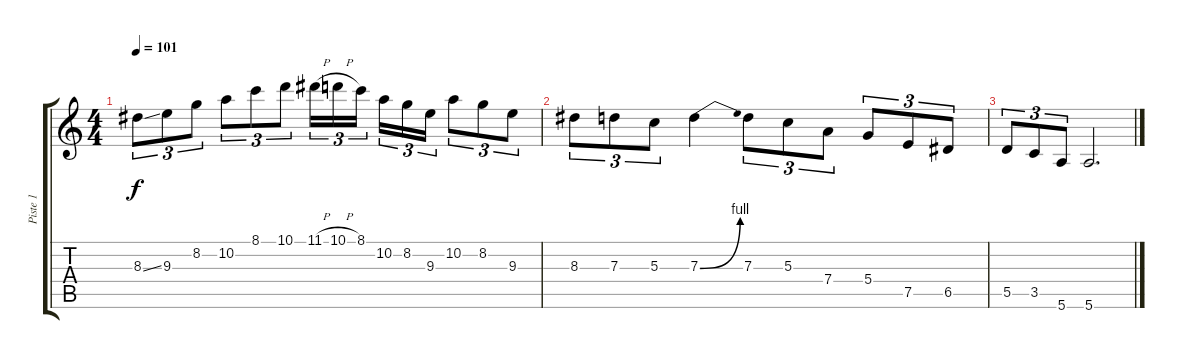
\track ("Piste 1" "Piste 1") {instrument acousticguitarnylon}
\staff {score tabs}
\tuning (E4 B3 G3 D3 A2 E2) {hide}
\ts (4 4)
\tempo 101
\clef g2
\ks c
8.3{ss}.8{tu (3 2) dy f instrument acousticguitarnylon} 9.3.8{tu (3 2)} 8.2.8{tu (3 2)} 10.2.8{tu (3 2)} 8.1.8{tu (3 2)} 10.1.8{tu (3 2)} 11.1{h}.16{tu (3 2)} 10.1{h}.16{tu (3 2)} 8.1.16{tu (3 2) beam splitsecondary} 10.2.16{tu (3 2)} 8.2.16{tu (3 2)} 9.3.16{tu (3 2)} 10.2.8{tu (3 2)} 8.2.8{tu (3 2)} 9.3.8{tu (3 2)} |
8.3.8{tu (3 2)} 7.3.8{tu (3 2)} 5.3.8{tu (3 2)} 7.3{be (bend 0 0 60 4)}.4 7.3.8{tu (3 2)} 5.3.8{tu (3 2)} 7.4.8{tu (3 2)} 5.4.8{tu (3 2)} 7.5.8{tu (3 2)} 6.5.8{tu (3 2)} |
5.5.8{tu (3 2)} 3.5.8{tu (3 2)} 5.6.8{tu (3 2)} 5.6.2{d}
